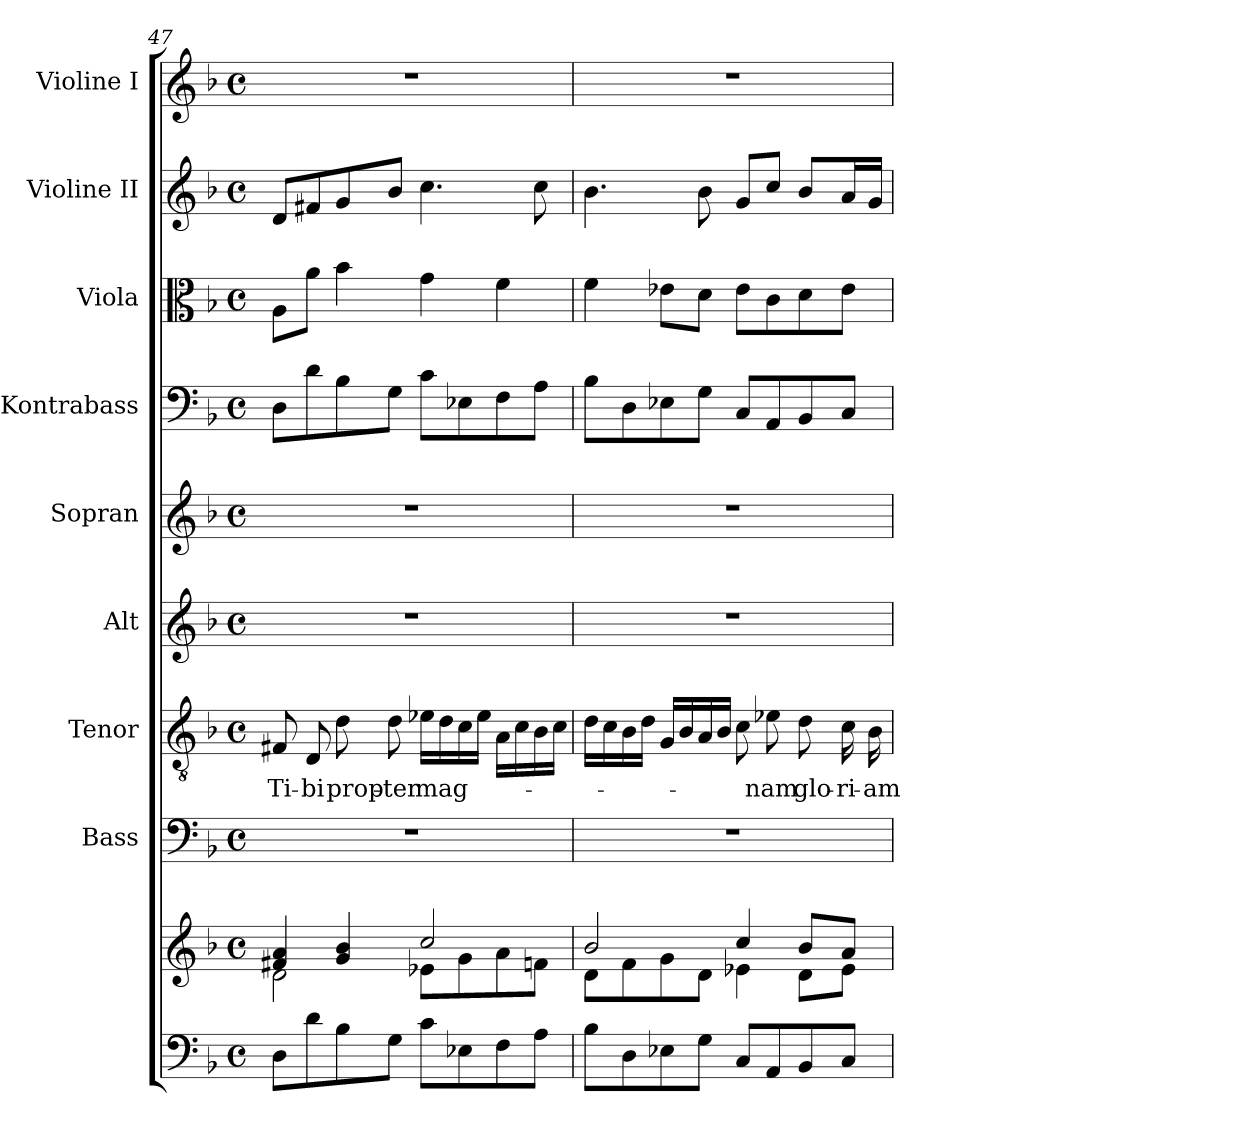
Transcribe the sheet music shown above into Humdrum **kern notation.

**kern	**kern	**kern	**kern	**text	**kern	**kern	**kern	**kern	**kern	**kern
*part9	*part9	*part8	*part7	*part7	*part6	*part5	*part4	*part3	*part2	*part1
*staff10	*staff9	*staff8	*staff7	*staff7	*staff6	*staff5	*staff4	*staff3	*staff2	*staff1
*	*	*I"Bass	*I"Tenor	*	*I"Alt	*I"Sopran	*I"Kontrabass	*I"Viola	*I"Violine II	*I"Violine I
*	*	*I'B.	*I'T.	*	*I'A.	*I'S.	*I'Kb.	*I'Vla.	*I'Vl. II	*I'Vl. I
*clefF4	*clefG2	*clefF4	*clefGv2	*	*clefG2	*clefG2	*clefF4	*clefC3	*clefG2	*clefG2
*	*	*	*	*	*	*	*ITrd7c12	*	*	*
*k[b-]	*k[b-]	*k[b-]	*k[b-]	*	*k[b-]	*k[b-]	*k[b-]	*k[b-]	*k[b-]	*k[b-]
*F:	*F:	*F:	*F:	*	*F:	*F:	*F:	*F:	*F:	*F:
*M4/4	*M4/4	*M4/4	*M4/4	*	*M4/4	*M4/4	*M4/4	*M4/4	*M4/4	*M4/4
*met(c)	*met(c)	*met(c)	*met(c)	*	*met(c)	*met(c)	*met(c)	*met(c)	*met(c)	*met(c)
=47	=47	=47	=47	=47	=47	=47	=47	=47	=47	=47
*	*^	*	*	*	*	*	*	*	*	*
!	!	!	!	!	!LO:LY:b	!	!	!	!	!	!
8D\L	4f#X/ 4a/	2d\	1r	8F#X/	Ti-	1r	1r	8DD\L	8A\L	8d/L	1r
!	!	!	!	!	!LO:LY:b	!	!	!	!	!	!
8d\	.	.	.	8D/	-bi	.	.	8D\	8a\J	8f#X/	.
!	!	!	!	!	!LO:LY:b	!	!	!	!	!	!
8B-\	4g/ 4b-/	.	.	8d\	prop-	.	.	8BB-\	4b-\	8g/	.
!	!	!	!	!	!LO:LY:b	!	!	!	!	!	!
8G\J	.	.	.	8d\	-ter	.	.	8GG\J	.	8b-/J	.
!	!	!	!	!	!LO:LY:b	!	!	!	!	!	!
8c\L	2cc/	8e-X\L	.	16e-X\LL	mag-	.	.	8C\L	4g\	4.cc\	.
.	.	.	.	16d\	.	.	.	.	.	.	.
8E-X\	.	8g\	.	16c\	.	.	.	8EE-X\	.	.	.
.	.	.	.	16e-\JJ	.	.	.	.	.	.	.
8F\	.	8a\	.	16A\LL	.	.	.	8FF\	4f\	.	.
.	.	.	.	16c\	.	.	.	.	.	.	.
8A\J	.	8f\J	.	16B-\	.	.	.	8AA\J	.	8cc\	.
.	.	.	.	16c\JJ	.	.	.	.	.	.	.
!!LO:PB:g=z
=48	=48	=48	=48	=48	=48	=48	=48	=48	=48	=48	=48
8B-\L	2b-/	8d\L	1r	16d\LL	.	1r	1r	8BB-\L	4f\	4.b-\	1r
.	.	.	.	16c\	.	.	.	.	.	.	.
8D\	.	8f\	.	16B-\	.	.	.	8DD\	.	.	.
.	.	.	.	16d\JJ	.	.	.	.	.	.	.
8E-X\	.	8g\	.	16G/LL	.	.	.	8EE-X\	8e-X\L	.	.
.	.	.	.	16B-/	.	.	.	.	.	.	.
8G\J	.	8d\J	.	16A/	.	.	.	8GG\J	8d\J	8b-\	.
.	.	.	.	16B-/JJ	.	.	.	.	.	.	.
8C/L	4cc/	4e-X\	.	8c\	.	.	.	8CC/L	8e-\L	8g/L	.
!	!	!	!	!	!LO:LY:b	!	!	!	!	!	!
8AA/	.	.	.	8e-X\	-nam	.	.	8AAA/	8c\	8cc/J	.
!	!	!	!	!	!LO:LY:b	!	!	!	!	!	!
8BB-/	8b-/L	8d\L	.	8d\	glo-	.	.	8BBB-/	8d\	8b-/L	.
!	!	!	!	!	!LO:LY:b	!	!	!	!	!	!
8C/J	8a/J	8e-\J	.	16c\	-ri-	.	.	8CC/J	8e-\J	16a/L	.
!	!	!	!	!	!LO:LY:b	!	!	!	!	!	!
.	.	.	.	16B-\	-am	.	.	.	.	16g/JJ	.
*	*v	*v	*	*	*	*	*	*	*	*	*
=	=	=	=	=	=	=	=	=	=	=
*-	*-	*-	*-	*-	*-	*-	*-	*-	*-	*-
